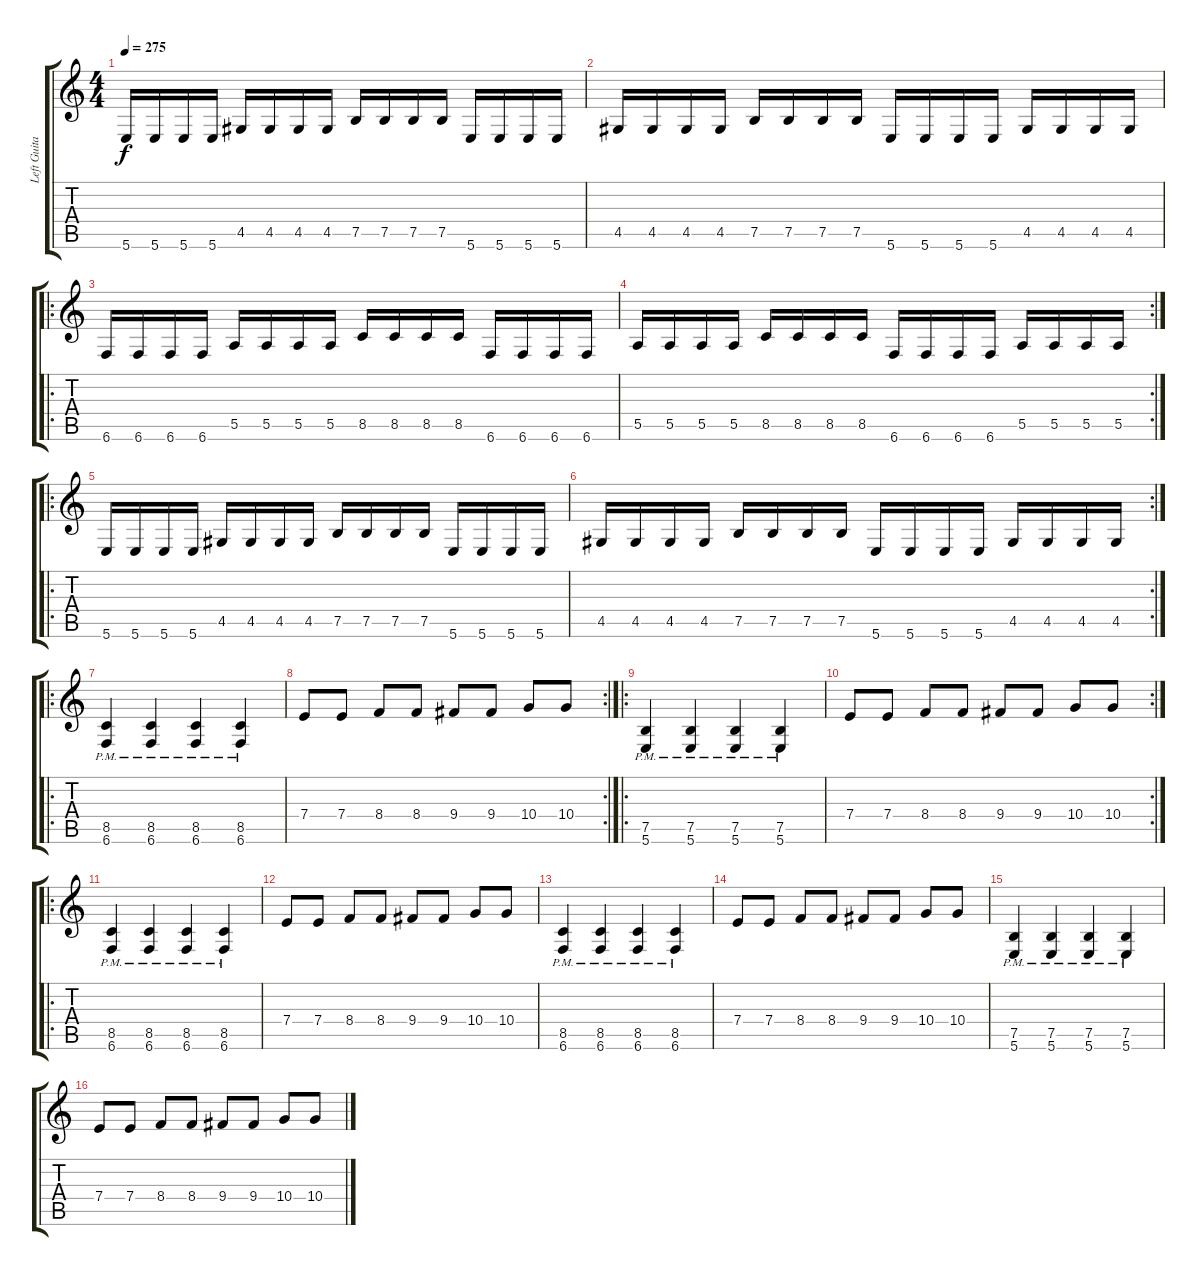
\track ("Left Guitar" "Left Guita") {instrument distortionguitar}
\staff {score tabs}
\tuning (B3 Gb3 D3 A2 E2 B1) {hide}
\ts (4 4)
\tempo 275
\clef g2
\ks c
5.6.16{dy f} 5.6.16 5.6.16 5.6.16 4.5.16 4.5.16 4.5.16 4.5.16 7.5.16 7.5.16 7.5.16 7.5.16 5.6.16 5.6.16 5.6.16 5.6.16 |
4.5.16 4.5.16 4.5.16 4.5.16 7.5.16 7.5.16 7.5.16 7.5.16 5.6.16 5.6.16 5.6.16 5.6.16 4.5.16 4.5.16 4.5.16 4.5.16 |
\ro
6.6.16 6.6.16 6.6.16 6.6.16 5.5.16 5.5.16 5.5.16 5.5.16 8.5.16 8.5.16 8.5.16 8.5.16 6.6.16 6.6.16 6.6.16 6.6.16 |
\rc 2
5.5.16 5.5.16 5.5.16 5.5.16 8.5.16 8.5.16 8.5.16 8.5.16 6.6.16 6.6.16 6.6.16 6.6.16 5.5.16 5.5.16 5.5.16 5.5.16 |
\ro
5.6.16 5.6.16 5.6.16 5.6.16 4.5.16 4.5.16 4.5.16 4.5.16 7.5.16 7.5.16 7.5.16 7.5.16 5.6.16 5.6.16 5.6.16 5.6.16 |
\rc 2
4.5.16 4.5.16 4.5.16 4.5.16 7.5.16 7.5.16 7.5.16 7.5.16 5.6.16 5.6.16 5.6.16 5.6.16 4.5.16 4.5.16 4.5.16 4.5.16 |
\ro
(8.5{pm} 6.6{pm}).4 (8.5{pm} 6.6{pm}).4 (8.5{pm} 6.6{pm}).4 (8.5{pm} 6.6{pm}).4 |
\rc 2
7.4.8 7.4.8 8.4.8 8.4.8 9.4.8 9.4.8 10.4.8 10.4.8 |
\ro
(7.5{pm} 5.6{pm}).4 (7.5{pm} 5.6{pm}).4 (7.5{pm} 5.6{pm}).4 (7.5{pm} 5.6{pm}).4 |
\rc 2
7.4.8 7.4.8 8.4.8 8.4.8 9.4.8 9.4.8 10.4.8 10.4.8 |
\ro
(8.5{pm} 6.6{pm}).4 (8.5{pm} 6.6{pm}).4 (8.5{pm} 6.6{pm}).4 (8.5{pm} 6.6{pm}).4 |
7.4.8 7.4.8 8.4.8 8.4.8 9.4.8 9.4.8 10.4.8 10.4.8 |
(8.5{pm} 6.6{pm}).4 (8.5{pm} 6.6{pm}).4 (8.5{pm} 6.6{pm}).4 (8.5{pm} 6.6{pm}).4 |
7.4.8 7.4.8 8.4.8 8.4.8 9.4.8 9.4.8 10.4.8 10.4.8 |
(7.5{pm} 5.6{pm}).4 (7.5{pm} 5.6{pm}).4 (7.5{pm} 5.6{pm}).4 (7.5{pm} 5.6{pm}).4 |
7.4.8 7.4.8 8.4.8 8.4.8 9.4.8 9.4.8 10.4.8 10.4.8
